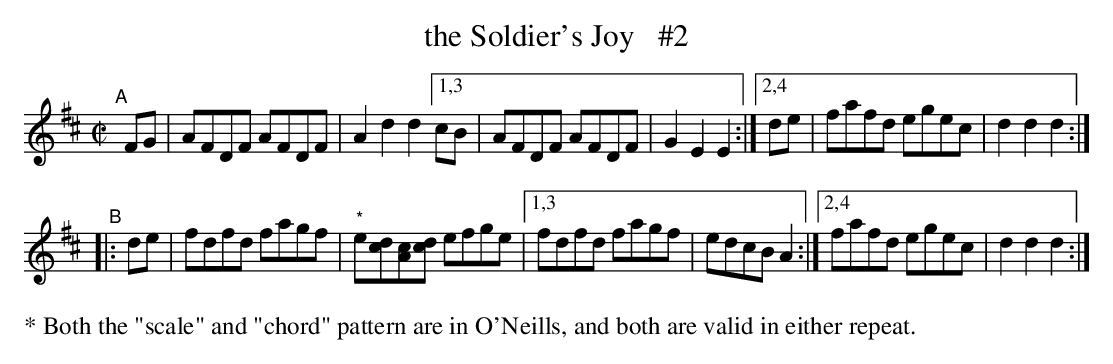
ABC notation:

X:1
T: the Soldier's Joy   #2
M: C|
L: 1/8
K: D
"^A"[|]\
FG | AFDF AFDF | A2d2 d2 \
[1,3 cB | AFDF AFDF | G2E2 E2 :|\
[2,4 de | fafd egec | d2d2 d2 :|
"^B"\
|: de | fdfd fagf | "^*"e[dc][cA][dc] efge |\
[1,3 fdfd fagf | edcB A2 :|\
[2,4 fafd egec | d2d2 d2 :|
